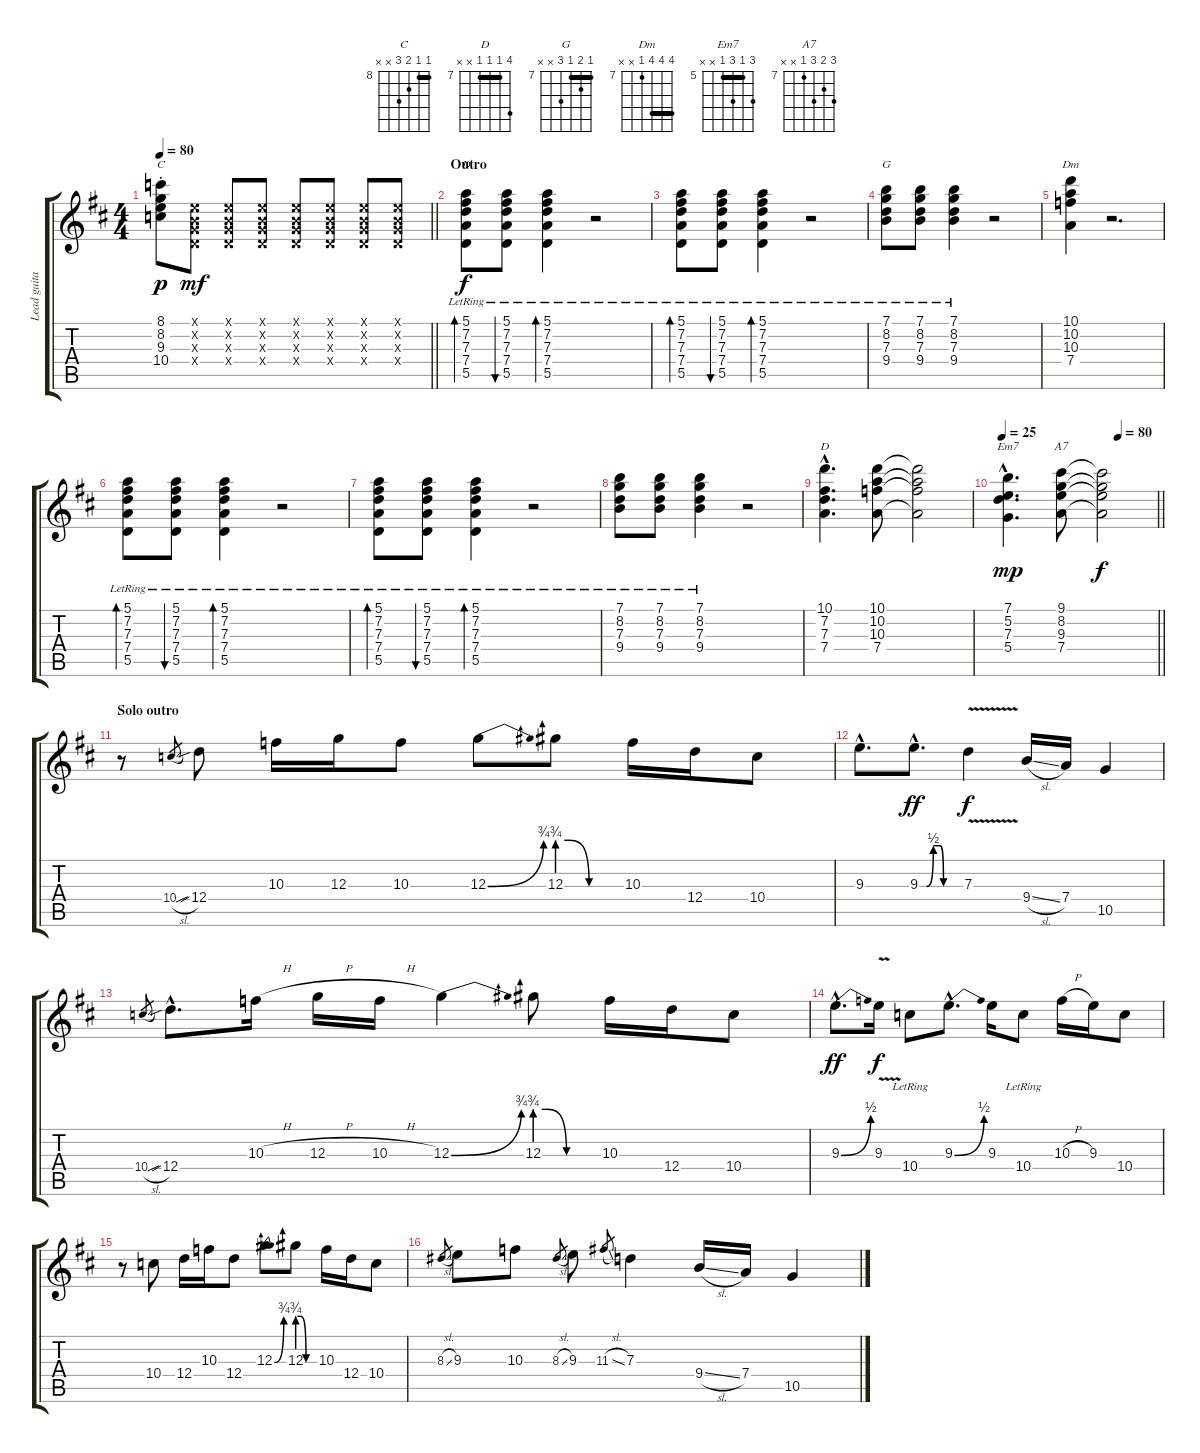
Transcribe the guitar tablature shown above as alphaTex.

\track ("Lead guitar" "Lead guita") {instrument distortionguitar}
\staff {score tabs}
\tuning (E4 B3 G3 D3 A2 E2) {hide}
\chord ("C" 8 8 9 10 x x) {firstfret 8 barre 8}
\chord ("D" 5 7 7 7 5 x) {firstfret 5 barre 5}
\chord ("G" 7 8 7 9 x x) {firstfret 7 barre 7}
\chord ("Dm" 10 10 10 7 x x) {firstfret 7 barre 10}
\chord ("D" 10 7 7 7 x x) {firstfret 7 barre 7}
\chord ("Em7" 7 5 7 5 x x) {firstfret 5 barre 5}
\chord ("A7" 9 8 9 7 x x) {firstfret 7}
\ts (4 4)
\tempo 80
\clef g2
\barLineRight lightlight
\ks d
(8.1{st} 8.2{st} 9.3{st} 10.4{st}).8{ch "C" dy p} (0.1{x} 0.2{x} 0.3{x} 0.4{x}).8{dy mf} (0.1{x} 0.2{x} 0.3{x} 0.4{x}).8 (0.1{x} 0.2{x} 0.3{x} 0.4{x}).8 (0.1{x} 0.2{x} 0.3{x} 0.4{x}).8 (0.1{x} 0.2{x} 0.3{x} 0.4{x}).8 (0.1{x} 0.2{x} 0.3{x} 0.4{x}).8 (0.1{x} 0.2{x} 0.3{x} 0.4{x}).8 |
\section ("" "Outro")
(5.1{lr} 7.2{lr} 7.3{lr} 7.4{lr} 5.5{lr}).8{bd 30 ch "D" dy f volume 8} (5.1{lr} 7.2{lr} 7.3{lr} 7.4{lr} 5.5{lr}).8{bu 30} (5.1{lr} 7.2{lr} 7.3{lr} 7.4{lr} 5.5{lr}).4{bd 30} r.2 |
(5.1{lr} 7.2{lr} 7.3{lr} 7.4{lr} 5.5{lr}).8{bd 30} (5.1{lr} 7.2{lr} 7.3{lr} 7.4{lr} 5.5{lr}).8{bu 30} (5.1{lr} 7.2{lr} 7.3{lr} 7.4{lr} 5.5{lr}).4{bd 30} r.2 |
(7.1{lr} 8.2{lr} 7.3{lr} 9.4{lr}).8{ch "G"} (7.1{lr} 8.2{lr} 7.3{lr} 9.4{lr}).8 (7.1{lr} 8.2{lr} 7.3{lr} 9.4{lr}).4 r.2 |
(10.1 10.2 10.3 7.4).4{ch "Dm"} r.2{d} |
(5.1{lr} 7.2{lr} 7.3{lr} 7.4{lr} 5.5{lr}).8{bd 30} (5.1{lr} 7.2{lr} 7.3{lr} 7.4{lr} 5.5{lr}).8{bu 30} (5.1{lr} 7.2{lr} 7.3{lr} 7.4{lr} 5.5{lr}).4{bd 30} r.2 |
(5.1{lr} 7.2{lr} 7.3{lr} 7.4{lr} 5.5{lr}).8{bd 30} (5.1{lr} 7.2{lr} 7.3{lr} 7.4{lr} 5.5{lr}).8{bu 30} (5.1{lr} 7.2{lr} 7.3{lr} 7.4{lr} 5.5{lr}).4{bd 30} r.2 |
(7.1{lr} 8.2{lr} 7.3{lr} 9.4{lr}).8 (7.1{lr} 8.2{lr} 7.3{lr} 9.4{lr}).8 (7.1{lr} 8.2{lr} 7.3{lr} 9.4{lr}).4 r.2 |
(10.1{hac} 7.2{hac} 7.3{hac} 7.4{hac}).4{d ch "D"} (10.1 10.2 10.3 7.4).8 (10.1{t} 10.2{t} 10.3{t} 7.4{t}).2 |
\tempo 25
\tempo (80 0.75)
\barLineRight lightlight
(7.1{hac} 5.2{hac} 7.3{hac} 5.4{hac}).4{d ch "Em7" dy mp} (9.1 8.2 9.3 7.4).8{ch "A7"} (9.1{t} 8.2{t} 9.3{t} 7.4{t}).2{dy f} |
\section ("" "Solo outro")
r.8{volume 13} 10.4{sl}.8{gr} 12.4{sib}.8 10.3.16 12.3.16 10.3.8 12.3{be (bend 0 0 60 3)}.8 12.3{be (custom 0 3 10 3 30 0 40 0 60 0)}.8 10.3.16 12.4.16 10.4.8 |
9.3{hac}.8{d} 9.3{be (custom 0 0 10 0 20 2 30 2 35 0 45 0 60 0) hac}.8{d dy ff} 7.3{v}.4{dy f} 9.4{sl}.16 7.4.16 10.5.4 |
10.4{sl}.8{gr} 12.4{sib hac}.8{d} 10.3{h}.16 12.3{h}.16 10.3{h}.16 12.3{be (bend 0 0 60 3)}.4 12.3{be (custom 0 3 10 3 30 0 40 0 60 0)}.8 10.3.16 12.4.16 10.4.8 |
9.3{be (bend 0 0 60 2) hac}.8{d dy ff} 9.3{v}.16{dy f} 10.4{lr}.8 9.3{be (bend 0 0 60 2) hac}.8{d} 9.3.16 10.4{lr}.8 10.3{h}.16 9.3.16 10.4.8 |
r.8 10.4.8 12.4.16 10.3.16 12.4.8 12.3{be (bend 0 0 60 3)}.8 12.3{be (custom 0 3 10 3 30 0 40 0 60 0)}.8 10.3.16 12.4.16 10.4.8 |
8.3{sl}.8{gr} 9.3.8 10.3.8 8.3{sl}.8{gr} 9.3.8 11.3{sl}.8{gr} 7.3.4 9.4{sl}.16 7.4.16 10.5.4
